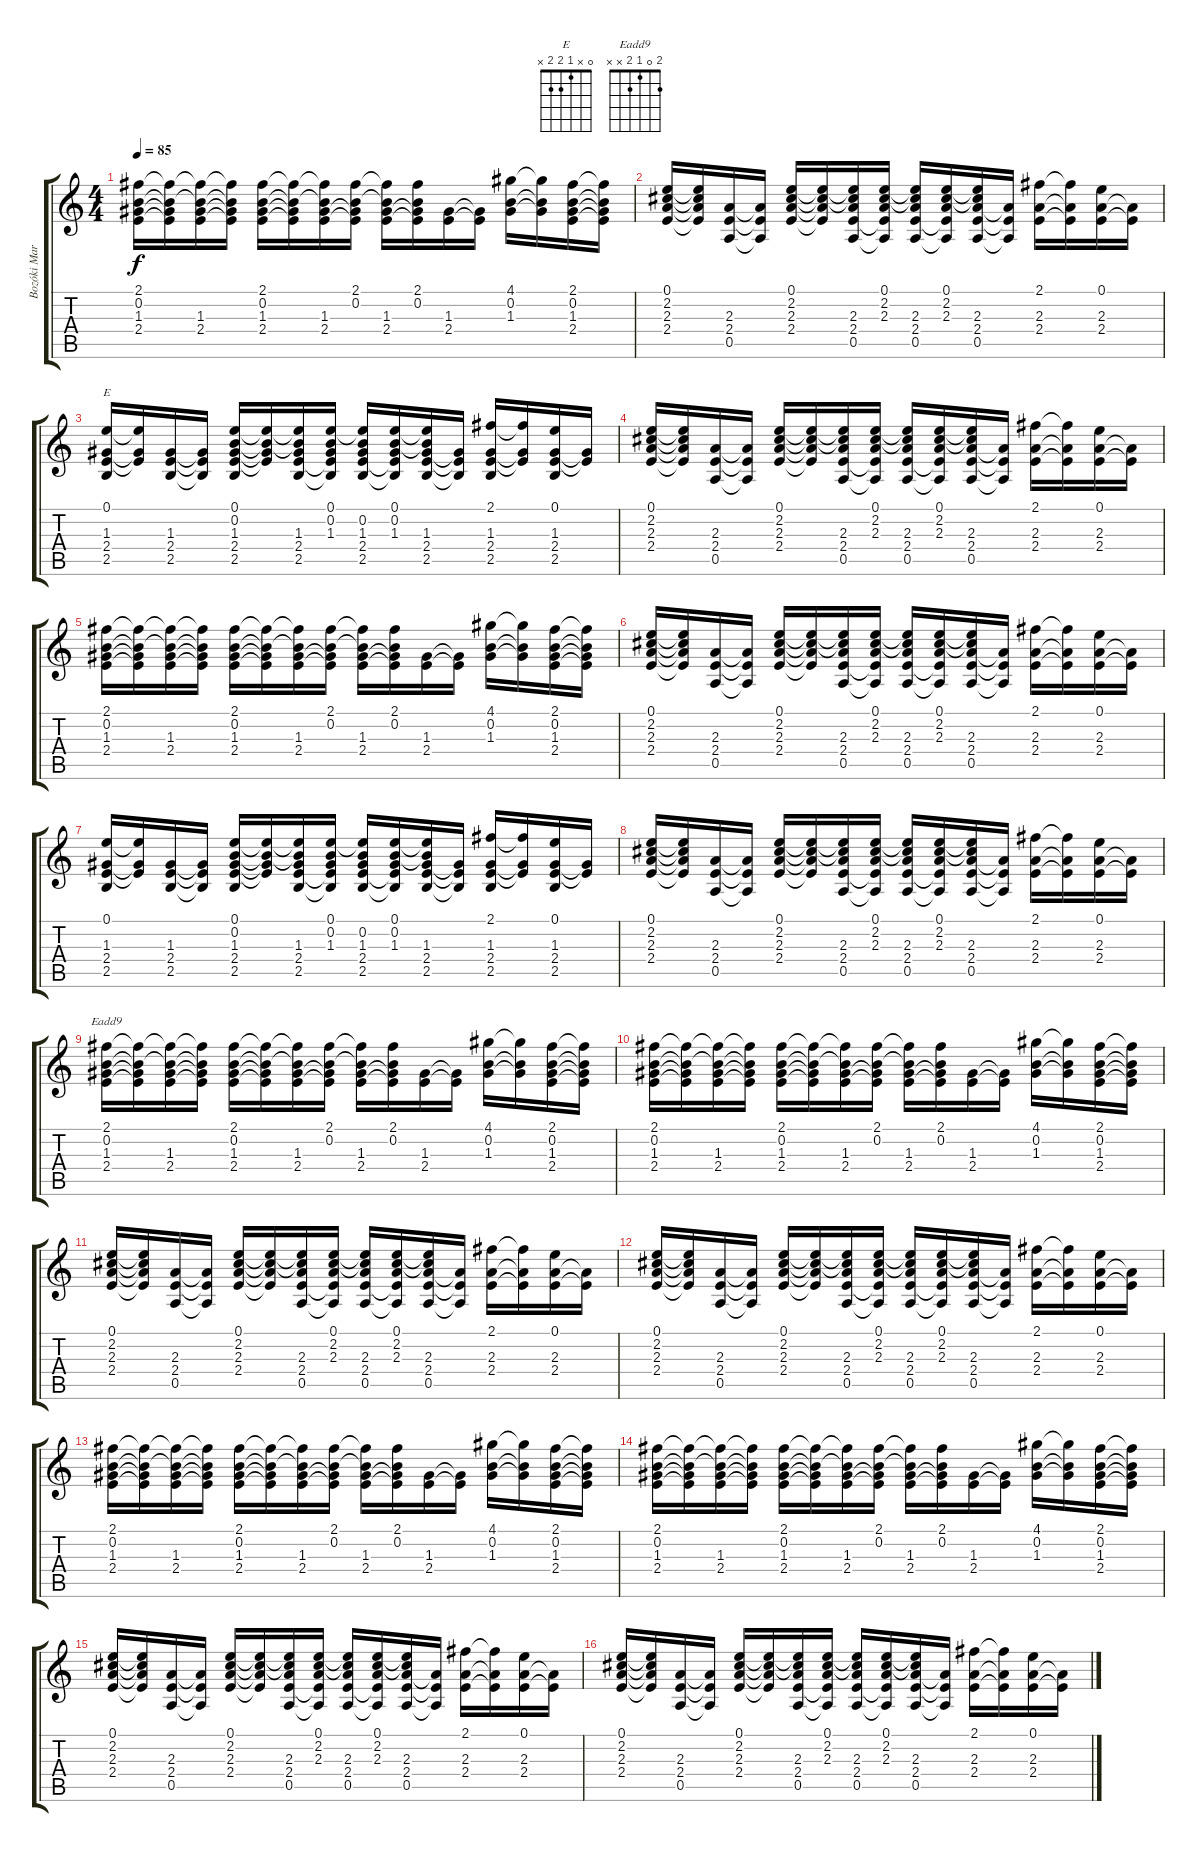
\track ("Bozóki Marci - Akkordgitár" "Bozóki Mar") {instrument acousticguitarnylon}
\staff {score tabs}
\tuning (E4 B3 G3 D3 A2 E2) {hide}
\chord ("E" 0 x 1 2 2 x)
\chord ("Eadd9" 2 0 1 2 x x)
\ts (4 4)
\tempo 85
\clef g2
\ks c
(2.1 0.2 1.3 2.4).16{dy f} (2.1{t} 0.2{t} 1.3{t} 2.4{t}).16 (2.1{t} 0.2{t} 1.3 2.4).16 (2.1{t} 0.2{t} 1.3{t} 2.4{t}).16 (2.1 0.2 1.3 2.4).16 (2.1{t} 0.2{t} 1.3{t} 2.4{t}).16 (2.1{t} 0.2{t} 1.3 2.4).16 (2.1 0.2 1.3{t} 2.4{t}).16 (2.1{t} 0.2{t} 1.3 2.4).16 (2.1 0.2 1.3{t} 2.4{t}).16 (1.3 2.4).16 (1.3{t} 2.4{t}).16 (4.1 0.2 1.3).16 (4.1{t} 0.2{t} 1.3{t}).16 (2.1 0.2 1.3 2.4).16 (2.1{t} 0.2{t} 1.3{t} 2.4{t}).16 |
(0.1 2.2 2.3 2.4).16 (0.1{t} 2.2{t} 2.3{t} 2.4{t}).16 (2.3 2.4 0.5).16 (2.3{t} 2.4{t} 0.5{t}).16 (0.1 2.2 2.3 2.4).16 (0.1{t} 2.2{t} 2.3{t} 2.4{t}).16 (0.1{t} 2.2{t} 2.3 2.4 0.5).16 (0.1 2.2 2.3 2.4{t} 0.5{t}).16 (0.1{t} 2.2{t} 2.3 2.4 0.5).16 (0.1 2.2 2.3 2.4{t} 0.5{t}).16 (0.1{t} 2.2{t} 2.3 2.4 0.5).16 (2.3{t} 2.4{t} 0.5{t}).16 (2.1 2.3 2.4).16 (2.1{t} 2.3{t} 2.4{t}).16 (0.1 2.3 2.4).16 (2.3{t} 2.4{t}).16 |
(0.1 1.3 2.4 2.5).16{ch "E"} (0.1{t} 1.3{t} 2.4{t}).16 (1.3 2.4 2.5).16 (1.3{t} 2.4{t} 2.5{t}).16 (0.1 0.2 1.3 2.4 2.5).16 (0.1{t} 0.2{t} 1.3{t} 2.4{t}).16 (0.1{t} 0.2{t} 1.3 2.4 2.5).16 (0.1 0.2 1.3 2.4{t} 2.5{t}).16 (0.1{t} 0.2 1.3 2.4 2.5).16 (0.1 0.2 1.3 2.4{t} 2.5{t}).16 (0.1{t} 0.2{t} 1.3 2.4 2.5).16 (1.3{t} 2.4{t} 2.5{t}).16 (2.1 1.3 2.4 2.5).16 (2.1{t} 1.3{t} 2.4{t}).16 (0.1 1.3 2.4 2.5).16 (1.3{t} 2.4{t}).16 |
(0.1 2.2 2.3 2.4).16 (0.1{t} 2.2{t} 2.3{t} 2.4{t}).16 (2.3 2.4 0.5).16 (2.3{t} 2.4{t} 0.5{t}).16 (0.1 2.2 2.3 2.4).16 (0.1{t} 2.2{t} 2.3{t} 2.4{t}).16 (0.1{t} 2.2{t} 2.3 2.4 0.5).16 (0.1 2.2 2.3 2.4{t} 0.5{t}).16 (0.1{t} 2.2{t} 2.3 2.4 0.5).16 (0.1 2.2 2.3 2.4{t} 0.5{t}).16 (0.1{t} 2.2{t} 2.3 2.4 0.5).16 (2.3{t} 2.4{t} 0.5{t}).16 (2.1 2.3 2.4).16 (2.1{t} 2.3{t} 2.4{t}).16 (0.1 2.3 2.4).16 (2.3{t} 2.4{t}).16 |
(2.1 0.2 1.3 2.4).16 (2.1{t} 0.2{t} 1.3{t} 2.4{t}).16 (2.1{t} 0.2{t} 1.3 2.4).16 (2.1{t} 0.2{t} 1.3{t} 2.4{t}).16 (2.1 0.2 1.3 2.4).16 (2.1{t} 0.2{t} 1.3{t} 2.4{t}).16 (2.1{t} 0.2{t} 1.3 2.4).16 (2.1 0.2 1.3{t} 2.4{t}).16 (2.1{t} 0.2{t} 1.3 2.4).16 (2.1 0.2 1.3{t} 2.4{t}).16 (1.3 2.4).16 (1.3{t} 2.4{t}).16 (4.1 0.2 1.3).16 (4.1{t} 0.2{t} 1.3{t}).16 (2.1 0.2 1.3 2.4).16 (2.1{t} 0.2{t} 1.3{t} 2.4{t}).16 |
(0.1 2.2 2.3 2.4).16 (0.1{t} 2.2{t} 2.3{t} 2.4{t}).16 (2.3 2.4 0.5).16 (2.3{t} 2.4{t} 0.5{t}).16 (0.1 2.2 2.3 2.4).16 (0.1{t} 2.2{t} 2.3{t} 2.4{t}).16 (0.1{t} 2.2{t} 2.3 2.4 0.5).16 (0.1 2.2 2.3 2.4{t} 0.5{t}).16 (0.1{t} 2.2{t} 2.3 2.4 0.5).16 (0.1 2.2 2.3 2.4{t} 0.5{t}).16 (0.1{t} 2.2{t} 2.3 2.4 0.5).16 (2.3{t} 2.4{t} 0.5{t}).16 (2.1 2.3 2.4).16 (2.1{t} 2.3{t} 2.4{t}).16 (0.1 2.3 2.4).16 (2.3{t} 2.4{t}).16 |
(0.1 1.3 2.4 2.5).16 (0.1{t} 1.3{t} 2.4{t}).16 (1.3 2.4 2.5).16 (1.3{t} 2.4{t} 2.5{t}).16 (0.1 0.2 1.3 2.4 2.5).16 (0.1{t} 0.2{t} 1.3{t} 2.4{t}).16 (0.1{t} 0.2{t} 1.3 2.4 2.5).16 (0.1 0.2 1.3 2.4{t} 2.5{t}).16 (0.1{t} 0.2 1.3 2.4 2.5).16 (0.1 0.2 1.3 2.4{t} 2.5{t}).16 (0.1{t} 0.2{t} 1.3 2.4 2.5).16 (1.3{t} 2.4{t} 2.5{t}).16 (2.1 1.3 2.4 2.5).16 (2.1{t} 1.3{t} 2.4{t}).16 (0.1 1.3 2.4 2.5).16 (1.3{t} 2.4{t}).16 |
(0.1 2.2 2.3 2.4).16 (0.1{t} 2.2{t} 2.3{t} 2.4{t}).16 (2.3 2.4 0.5).16 (2.3{t} 2.4{t} 0.5{t}).16 (0.1 2.2 2.3 2.4).16 (0.1{t} 2.2{t} 2.3{t} 2.4{t}).16 (0.1{t} 2.2{t} 2.3 2.4 0.5).16 (0.1 2.2 2.3 2.4{t} 0.5{t}).16 (0.1{t} 2.2{t} 2.3 2.4 0.5).16 (0.1 2.2 2.3 2.4{t} 0.5{t}).16 (0.1{t} 2.2{t} 2.3 2.4 0.5).16 (2.3{t} 2.4{t} 0.5{t}).16 (2.1 2.3 2.4).16 (2.1{t} 2.3{t} 2.4{t}).16 (0.1 2.3 2.4).16 (2.3{t} 2.4{t}).16 |
(2.1 0.2 1.3 2.4).16{ch "Eadd9"} (2.1{t} 0.2{t} 1.3{t} 2.4{t}).16 (2.1{t} 0.2{t} 1.3 2.4).16 (2.1{t} 0.2{t} 1.3{t} 2.4{t}).16 (2.1 0.2 1.3 2.4).16 (2.1{t} 0.2{t} 1.3{t} 2.4{t}).16 (2.1{t} 0.2{t} 1.3 2.4).16 (2.1 0.2 1.3{t} 2.4{t}).16 (2.1{t} 0.2{t} 1.3 2.4).16 (2.1 0.2 1.3{t} 2.4{t}).16 (1.3 2.4).16 (1.3{t} 2.4{t}).16 (4.1 0.2 1.3).16 (4.1{t} 0.2{t} 1.3{t}).16 (2.1 0.2 1.3 2.4).16 (2.1{t} 0.2{t} 1.3{t} 2.4{t}).16 |
(2.1 0.2 1.3 2.4).16 (2.1{t} 0.2{t} 1.3{t} 2.4{t}).16 (2.1{t} 0.2{t} 1.3 2.4).16 (2.1{t} 0.2{t} 1.3{t} 2.4{t}).16 (2.1 0.2 1.3 2.4).16 (2.1{t} 0.2{t} 1.3{t} 2.4{t}).16 (2.1{t} 0.2{t} 1.3 2.4).16 (2.1 0.2 1.3{t} 2.4{t}).16 (2.1{t} 0.2{t} 1.3 2.4).16 (2.1 0.2 1.3{t} 2.4{t}).16 (1.3 2.4).16 (1.3{t} 2.4{t}).16 (4.1 0.2 1.3).16 (4.1{t} 0.2{t} 1.3{t}).16 (2.1 0.2 1.3 2.4).16 (2.1{t} 0.2{t} 1.3{t} 2.4{t}).16 |
(0.1 2.2 2.3 2.4).16 (0.1{t} 2.2{t} 2.3{t} 2.4{t}).16 (2.3 2.4 0.5).16 (2.3{t} 2.4{t} 0.5{t}).16 (0.1 2.2 2.3 2.4).16 (0.1{t} 2.2{t} 2.3{t} 2.4{t}).16 (0.1{t} 2.2{t} 2.3 2.4 0.5).16 (0.1 2.2 2.3 2.4{t} 0.5{t}).16 (0.1{t} 2.2{t} 2.3 2.4 0.5).16 (0.1 2.2 2.3 2.4{t} 0.5{t}).16 (0.1{t} 2.2{t} 2.3 2.4 0.5).16 (2.3{t} 2.4{t} 0.5{t}).16 (2.1 2.3 2.4).16 (2.1{t} 2.3{t} 2.4{t}).16 (0.1 2.3 2.4).16 (2.3{t} 2.4{t}).16 |
(0.1 2.2 2.3 2.4).16 (0.1{t} 2.2{t} 2.3{t} 2.4{t}).16 (2.3 2.4 0.5).16 (2.3{t} 2.4{t} 0.5{t}).16 (0.1 2.2 2.3 2.4).16 (0.1{t} 2.2{t} 2.3{t} 2.4{t}).16 (0.1{t} 2.2{t} 2.3 2.4 0.5).16 (0.1 2.2 2.3 2.4{t} 0.5{t}).16 (0.1{t} 2.2{t} 2.3 2.4 0.5).16 (0.1 2.2 2.3 2.4{t} 0.5{t}).16 (0.1{t} 2.2{t} 2.3 2.4 0.5).16 (2.3{t} 2.4{t} 0.5{t}).16 (2.1 2.3 2.4).16 (2.1{t} 2.3{t} 2.4{t}).16 (0.1 2.3 2.4).16 (2.3{t} 2.4{t}).16 |
(2.1 0.2 1.3 2.4).16 (2.1{t} 0.2{t} 1.3{t} 2.4{t}).16 (2.1{t} 0.2{t} 1.3 2.4).16 (2.1{t} 0.2{t} 1.3{t} 2.4{t}).16 (2.1 0.2 1.3 2.4).16 (2.1{t} 0.2{t} 1.3{t} 2.4{t}).16 (2.1{t} 0.2{t} 1.3 2.4).16 (2.1 0.2 1.3{t} 2.4{t}).16 (2.1{t} 0.2{t} 1.3 2.4).16 (2.1 0.2 1.3{t} 2.4{t}).16 (1.3 2.4).16 (1.3{t} 2.4{t}).16 (4.1 0.2 1.3).16 (4.1{t} 0.2{t} 1.3{t}).16 (2.1 0.2 1.3 2.4).16 (2.1{t} 0.2{t} 1.3{t} 2.4{t}).16 |
(2.1 0.2 1.3 2.4).16 (2.1{t} 0.2{t} 1.3{t} 2.4{t}).16 (2.1{t} 0.2{t} 1.3 2.4).16 (2.1{t} 0.2{t} 1.3{t} 2.4{t}).16 (2.1 0.2 1.3 2.4).16 (2.1{t} 0.2{t} 1.3{t} 2.4{t}).16 (2.1{t} 0.2{t} 1.3 2.4).16 (2.1 0.2 1.3{t} 2.4{t}).16 (2.1{t} 0.2{t} 1.3 2.4).16 (2.1 0.2 1.3{t} 2.4{t}).16 (1.3 2.4).16 (1.3{t} 2.4{t}).16 (4.1 0.2 1.3).16 (4.1{t} 0.2{t} 1.3{t}).16 (2.1 0.2 1.3 2.4).16 (2.1{t} 0.2{t} 1.3{t} 2.4{t}).16 |
(0.1 2.2 2.3 2.4).16 (0.1{t} 2.2{t} 2.3{t} 2.4{t}).16 (2.3 2.4 0.5).16 (2.3{t} 2.4{t} 0.5{t}).16 (0.1 2.2 2.3 2.4).16 (0.1{t} 2.2{t} 2.3{t} 2.4{t}).16 (0.1{t} 2.2{t} 2.3 2.4 0.5).16 (0.1 2.2 2.3 2.4{t} 0.5{t}).16 (0.1{t} 2.2{t} 2.3 2.4 0.5).16 (0.1 2.2 2.3 2.4{t} 0.5{t}).16 (0.1{t} 2.2{t} 2.3 2.4 0.5).16 (2.3{t} 2.4{t} 0.5{t}).16 (2.1 2.3 2.4).16 (2.1{t} 2.3{t} 2.4{t}).16 (0.1 2.3 2.4).16 (2.3{t} 2.4{t}).16 |
(0.1 2.2 2.3 2.4).16 (0.1{t} 2.2{t} 2.3{t} 2.4{t}).16 (2.3 2.4 0.5).16 (2.3{t} 2.4{t} 0.5{t}).16 (0.1 2.2 2.3 2.4).16 (0.1{t} 2.2{t} 2.3{t} 2.4{t}).16 (0.1{t} 2.2{t} 2.3 2.4 0.5).16 (0.1 2.2 2.3 2.4{t} 0.5{t}).16 (0.1{t} 2.2{t} 2.3 2.4 0.5).16 (0.1 2.2 2.3 2.4{t} 0.5{t}).16 (0.1{t} 2.2{t} 2.3 2.4 0.5).16 (2.3{t} 2.4{t} 0.5{t}).16 (2.1 2.3 2.4).16 (2.1{t} 2.3{t} 2.4{t}).16 (0.1 2.3 2.4).16 (2.3{t} 2.4{t}).16
